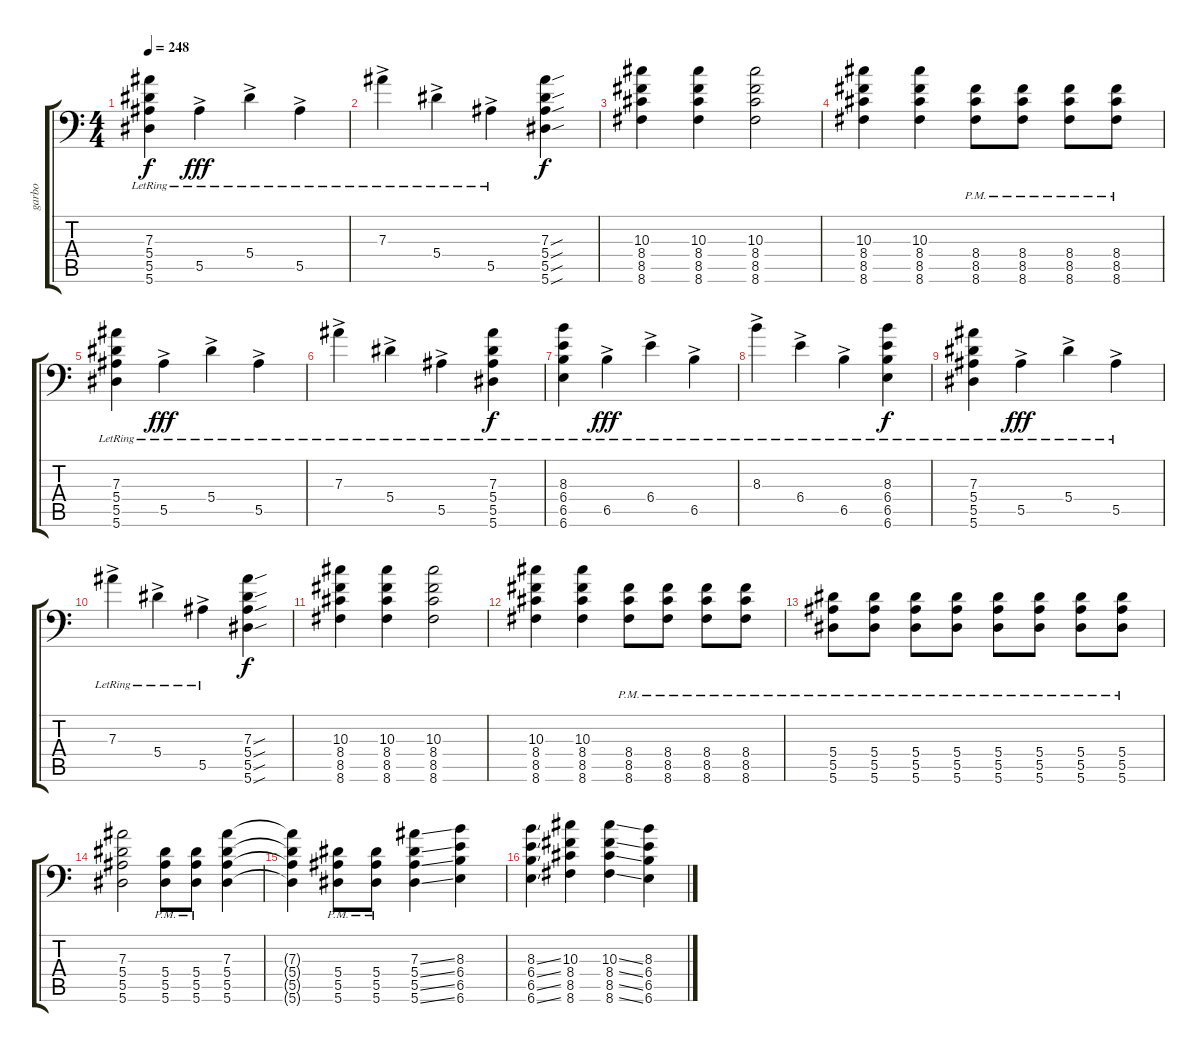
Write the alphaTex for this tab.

\track ("garbo" "garbo") {instrument overdrivenguitar}
\staff {score tabs}
\tuning (C4 G3 Eb3 Bb2 F2 Bb1) {hide}
\ts (4 4)
\tempo 248
\clef f4
\ks c
(7.3{lr} 5.4{lr} 5.5{lr} 5.6{lr}).4{dy f} 5.5{ac lr}.4{dy fff} 5.4{ac lr}.4 5.5{ac lr}.4 |
7.3{ac lr}.4 5.4{ac lr}.4 5.5{ac lr}.4 (7.3{sou} 5.4{sou} 5.5{sou} 5.6{sou}).4{dy f} |
(10.3 8.4 8.5 8.6).4 (10.3 8.4 8.5 8.6).4 (10.3 8.4 8.5 8.6).2 |
(10.3 8.4 8.5 8.6).4 (10.3 8.4 8.5 8.6).4 (8.4{pm} 8.5{pm} 8.6{pm}).8 (8.4{pm} 8.5{pm} 8.6{pm}).8 (8.4{pm} 8.5{pm} 8.6{pm}).8 (8.4{pm} 8.5{pm} 8.6{pm}).8 |
(7.3{lr} 5.4{lr} 5.5{lr} 5.6{lr}).4 5.5{ac lr}.4{dy fff} 5.4{ac lr}.4 5.5{ac lr}.4 |
7.3{ac lr}.4 5.4{ac lr}.4 5.5{ac lr}.4 (7.3{lr} 5.4{lr} 5.5{lr} 5.6{lr}).4{dy f} |
(8.3{lr} 6.4{lr} 6.5{lr} 6.6{lr}).4 6.5{ac lr}.4{dy fff} 6.4{ac lr}.4 6.5{ac lr}.4 |
8.3{ac lr}.4 6.4{ac lr}.4 6.5{ac lr}.4 (8.3{lr} 6.4{lr} 6.5{lr} 6.6{lr}).4{dy f} |
(7.3{lr} 5.4{lr} 5.5{lr} 5.6{lr}).4 5.5{ac lr}.4{dy fff} 5.4{ac lr}.4 5.5{ac lr}.4 |
7.3{ac lr}.4 5.4{ac lr}.4 5.5{ac lr}.4 (7.3{sou} 5.4{sou} 5.5{sou} 5.6{sou}).4{dy f} |
(10.3 8.4 8.5 8.6).4 (10.3 8.4 8.5 8.6).4 (10.3 8.4 8.5 8.6).2 |
(10.3 8.4 8.5 8.6).4 (10.3 8.4 8.5 8.6).4 (8.4{pm} 8.5{pm} 8.6{pm}).8 (8.4{pm} 8.5{pm} 8.6{pm}).8 (8.4{pm} 8.5{pm} 8.6{pm}).8 (8.4{pm} 8.5{pm} 8.6{pm}).8 |
(5.4{pm} 5.5{pm} 5.6{pm}).8 (5.4{pm} 5.5{pm} 5.6{pm}).8 (5.4{pm} 5.5{pm} 5.6{pm}).8 (5.4{pm} 5.5{pm} 5.6{pm}).8 (5.4{pm} 5.5{pm} 5.6{pm}).8 (5.4{pm} 5.5{pm} 5.6{pm}).8 (5.4{pm} 5.5{pm} 5.6{pm}).8 (5.4{pm} 5.5{pm} 5.6{pm}).8 |
(7.3 5.4 5.5 5.6).2 (5.4{pm} 5.5{pm} 5.6{pm}).8 (5.4{pm} 5.5{pm} 5.6{pm}).8 (7.3 5.4 5.5 5.6).4 |
(7.3{t} 5.4{t} 5.5{t} 5.6{t}).4 (5.4{pm} 5.5{pm} 5.6{pm}).8 (5.4{pm} 5.5{pm} 5.6{pm}).8 (7.3{ss} 5.4{ss} 5.5{ss} 5.6{ss}).4 (8.3 6.4 6.5 6.6).4 |
(8.3{ss} 6.4{ss} 6.5{ss} 6.6{ss}).4 (10.3 8.4 8.5 8.6).4 (10.3{ss} 8.4{ss} 8.5{ss} 8.6{ss}).4 (8.3 6.4 6.5 6.6).4
